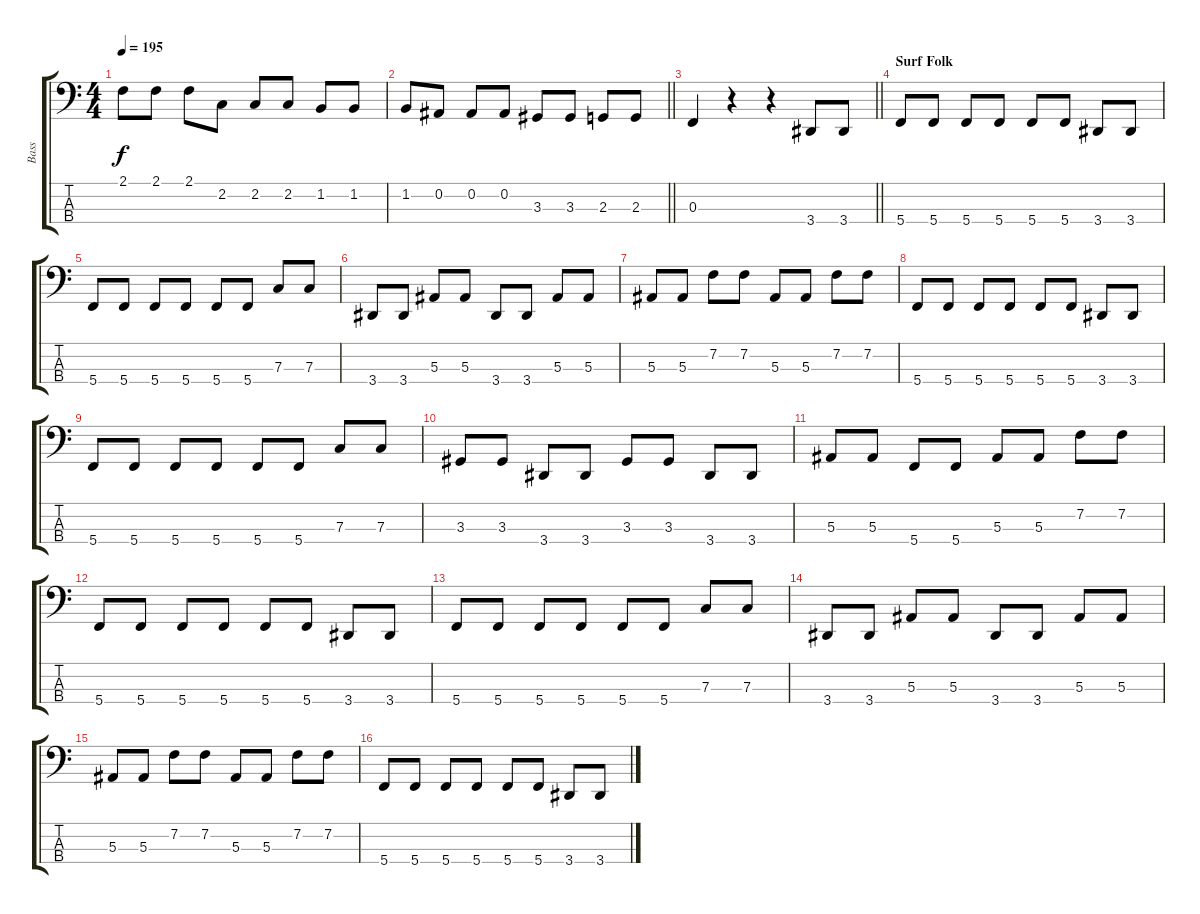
\track ("Bass" "Bass") {instrument electricbasspick}
\staff {score tabs}
\tuning (Eb2 Bb1 F1 C1) {hide}
\ts (4 4)
\tempo 195
\clef f4
\ks c
2.1.8{dy f} 2.1.8 2.1.8 2.2.8 2.2.8 2.2.8 1.2.8 1.2.8 |
\barLineRight lightlight
1.2.8 0.2.8 0.2.8 0.2.8 3.3.8 3.3.8 2.3.8 2.3.8 |
\barLineRight lightlight
0.3.4 r.4 r.4 3.4.8 3.4.8 |
\section ("" "Surf Folk")
5.4.8 5.4.8 5.4.8 5.4.8 5.4.8 5.4.8 3.4.8 3.4.8 |
5.4.8 5.4.8 5.4.8 5.4.8 5.4.8 5.4.8 7.3.8 7.3.8 |
3.4.8 3.4.8 5.3.8 5.3.8 3.4.8 3.4.8 5.3.8 5.3.8 |
5.3.8 5.3.8 7.2.8 7.2.8 5.3.8 5.3.8 7.2.8 7.2.8 |
5.4.8 5.4.8 5.4.8 5.4.8 5.4.8 5.4.8 3.4.8 3.4.8 |
5.4.8 5.4.8 5.4.8 5.4.8 5.4.8 5.4.8 7.3.8 7.3.8 |
3.3.8 3.3.8 3.4.8 3.4.8 3.3.8 3.3.8 3.4.8 3.4.8 |
5.3.8 5.3.8 5.4.8 5.4.8 5.3.8 5.3.8 7.2.8 7.2.8 |
5.4.8 5.4.8 5.4.8 5.4.8 5.4.8 5.4.8 3.4.8 3.4.8 |
5.4.8 5.4.8 5.4.8 5.4.8 5.4.8 5.4.8 7.3.8 7.3.8 |
3.4.8 3.4.8 5.3.8 5.3.8 3.4.8 3.4.8 5.3.8 5.3.8 |
5.3.8 5.3.8 7.2.8 7.2.8 5.3.8 5.3.8 7.2.8 7.2.8 |
5.4.8 5.4.8 5.4.8 5.4.8 5.4.8 5.4.8 3.4.8 3.4.8
